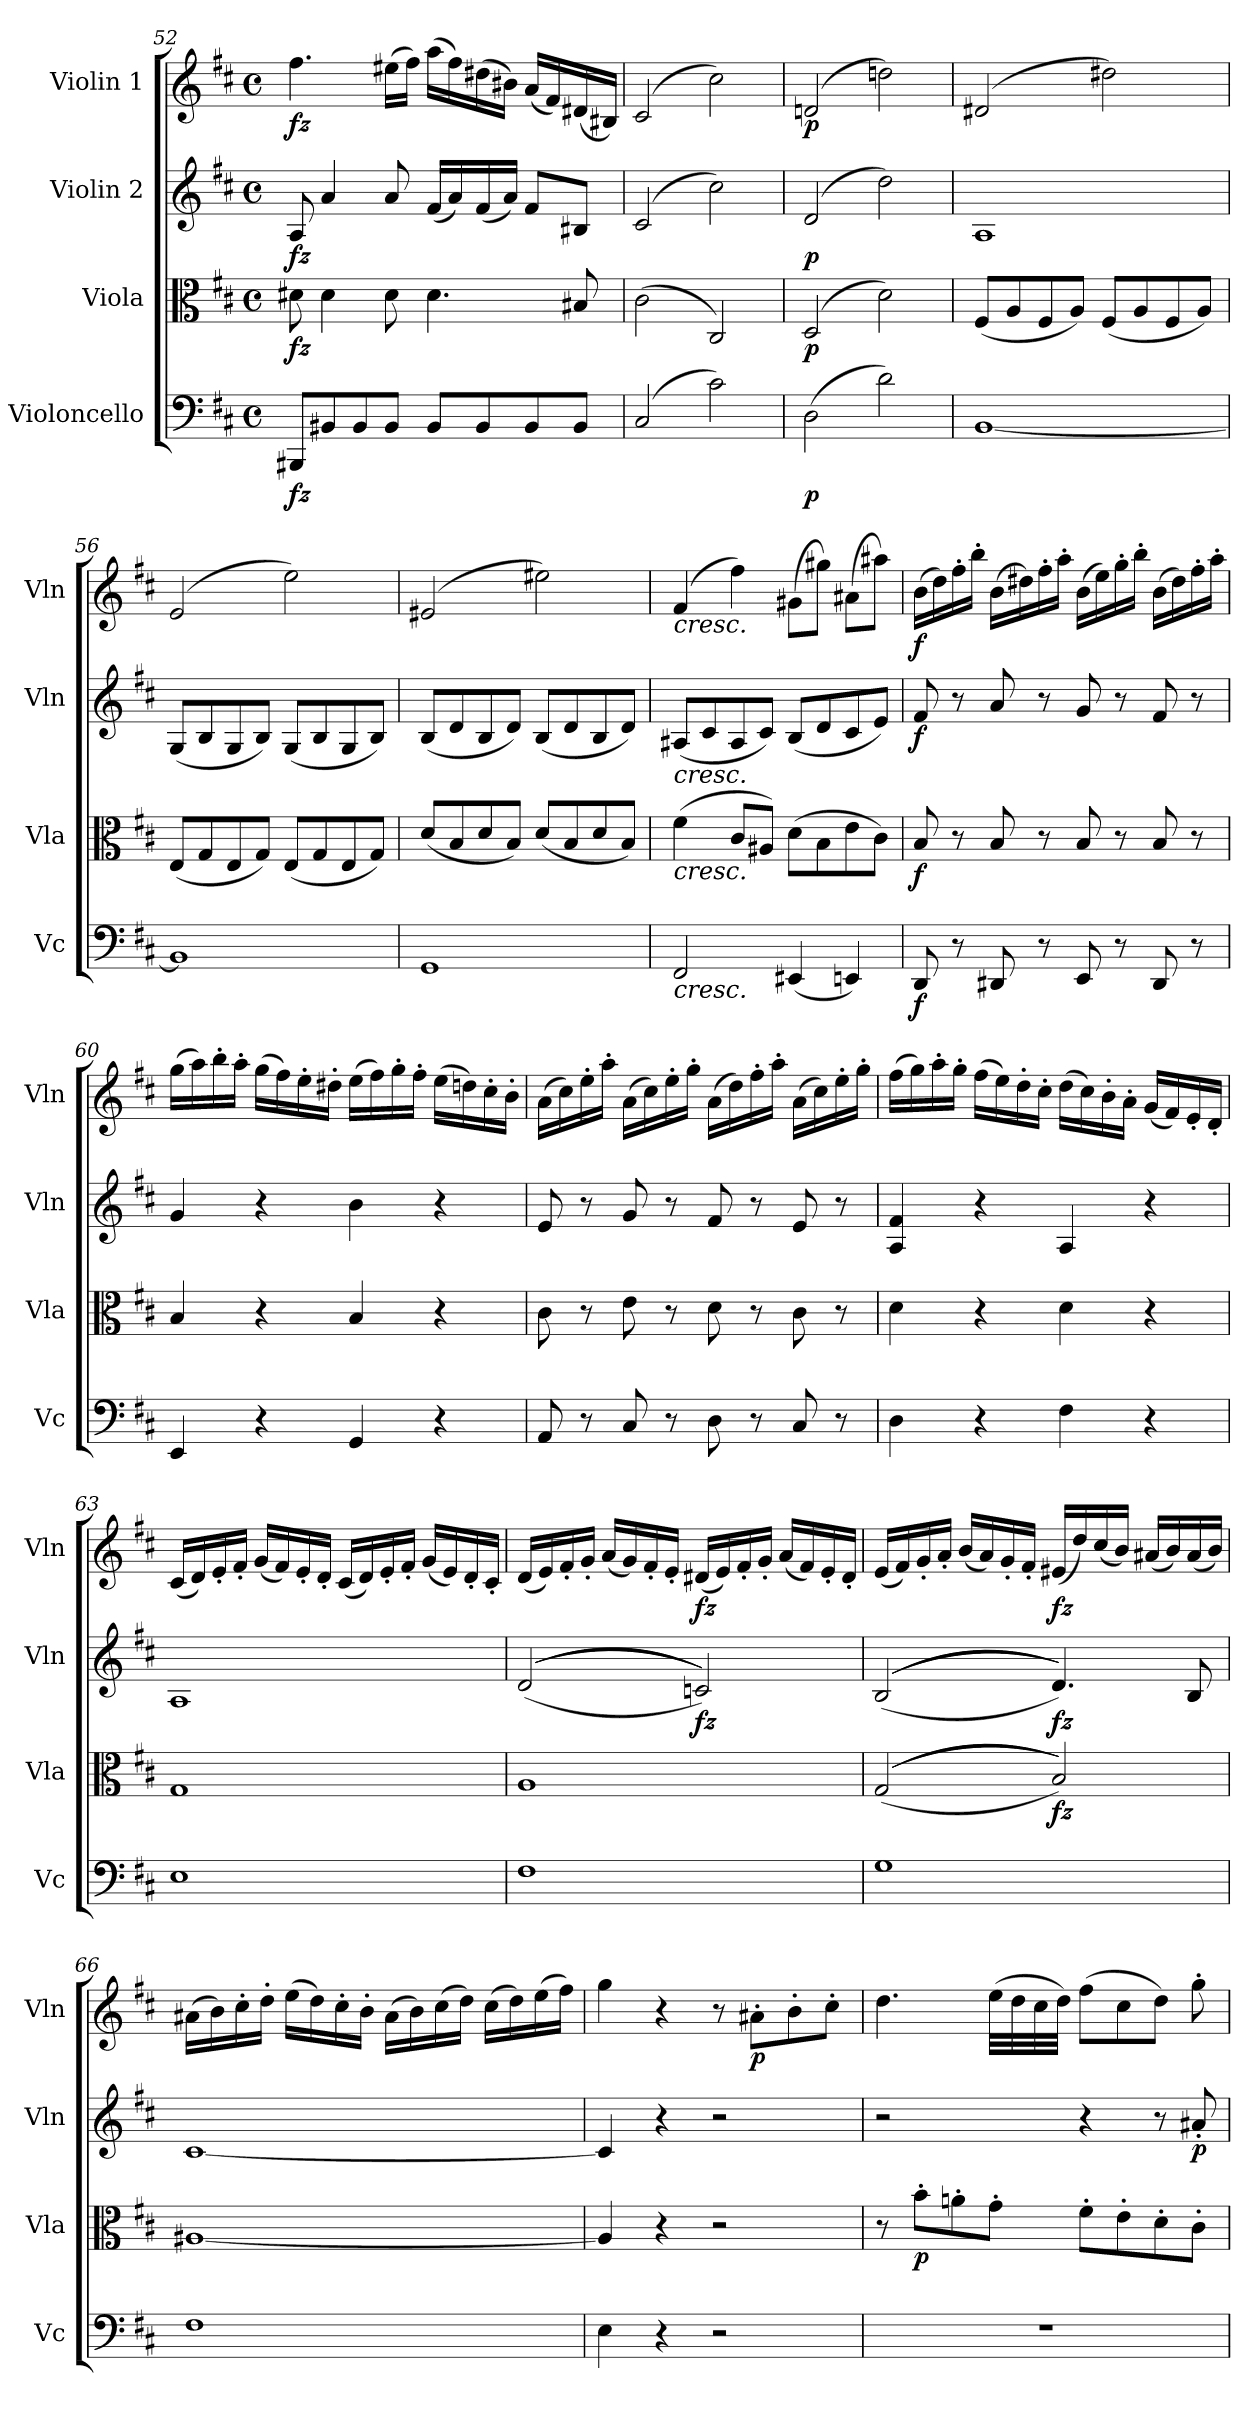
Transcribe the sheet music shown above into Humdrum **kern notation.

**kern	**dynam	**kern	**dynam	**kern	**dynam	**kern	**dynam
*part4	*part4	*part3	*part3	*part2	*part2	*part1	*part1
*staff4	*staff4	*staff3	*staff3	*staff2	*staff2	*staff1	*staff1
*I"Violoncello	*	*I"Viola	*	*I"Violin 2	*	*I"Violin 1	*
*I'Vc	*	*I'Vla	*	*I'Vln	*	*I'Vln	*
*clefF4	*	*clefC3	*	*clefG2	*	*clefG2	*
*k[f#c#]	*	*k[f#c#]	*	*k[f#c#]	*	*k[f#c#]	*
*M4/4	*	*M4/4	*	*M4/4	*	*M4/4	*
*met(c)	*	*met(c)	*	*met(c)	*	*met(c)	*
=52	=52	=52	=52	=52	=52	=52	=52
!	!LO:DY:b	!	!LO:DY:b	!	!LO:DY:b	!	!LO:DY:b
8BBB#X/L	fz	8d#X\	fz	8A/	fz	4.ff#\	fz
8BB#X/	.	4d#\	.	4a/	.	.	.
8BB#/	.	.	.	.	.	.	.
8BB#/J	.	8d#\	.	8a/	.	(>16ee#X\LL	.
.	.	.	.	.	.	16ff#\JJ)	.
8BB#/L	.	4.d#\	.	(<16f#/LL	.	(>16aa\LL	.
.	.	.	.	16a/)	.	16ff#\)	.
8BB#/	.	.	.	(<16f#/	.	(>16dd#X\	.
.	.	.	.	16a/JJ)	.	16b#X\JJ)	.
8BB#/	.	.	.	8f#/L	.	(<16a/LL	.
.	.	.	.	.	.	16f#/)	.
8BB#/J	.	8B#X/	.	8B#X/J	.	(<16d#X/	.
.	.	.	.	.	.	16B#X/JJ)	.
!!LO:LB:g=z
=53	=53	=53	=53	=53	=53	=53	=53
(>2C#/	.	(>2c#\	.	(>2c#/	.	(>2c#/	.
2c#\)	.	2C#/)	.	2cc#\)	.	2cc#\)	.
=54	=54	=54	=54	=54	=54	=54	=54
!	!LO:DY:b	!	!LO:DY:b	!	!LO:DY:b	!	!LO:DY:b
(>2D\	p	(>2D/	p	(>2d/	p	(>2dn/	p
2d\)	.	2d\)	.	2dd\)	.	2ddn\)	.
=55	=55	=55	=55	=55	=55	=55	=55
[1BB	.	(<8F#/L	.	1A	.	(>2d#X/	.
.	.	8A/	.	.	.	.	.
.	.	8F#/	.	.	.	.	.
.	.	8A/J)	.	.	.	.	.
.	.	(<8F#/L	.	.	.	2dd#X\)	.
.	.	8A/	.	.	.	.	.
.	.	8F#/	.	.	.	.	.
.	.	8A/J)	.	.	.	.	.
=56	=56	=56	=56	=56	=56	=56	=56
1BB]	.	(<8E/L	.	(<8G/L	.	(>2e/	.
.	.	8G/	.	8B/	.	.	.
.	.	8E/	.	8G/	.	.	.
.	.	8G/J)	.	8B/J)	.	.	.
.	.	(<8E/L	.	(<8G/L	.	2ee\)	.
.	.	8G/	.	8B/	.	.	.
.	.	8E/	.	8G/	.	.	.
.	.	8G/J)	.	8B/J)	.	.	.
=57	=57	=57	=57	=57	=57	=57	=57
1GG	.	(<8d/L	.	(<8B/L	.	(>2e#X/	.
.	.	8B/	.	8d/	.	.	.
.	.	8d/	.	8B/	.	.	.
.	.	8B/J)	.	8d/J)	.	.	.
.	.	(<8d/L	.	(<8B/L	.	2ee#X\)	.
.	.	8B/	.	8d/	.	.	.
.	.	8d/	.	8B/	.	.	.
.	.	8B/J)	.	8d/J)	.	.	.
=58	=58	=58	=58	=58	=58	=58	=58
!	!	!	!	!	!	!LO:TX:b:i:t=cresc.	!
!	!	!	!	!LO:TX:b:i:t=cresc.	!	!	!
!	!	!LO:TX:b:i:t=cresc.	!	!	!	!	!
!LO:TX:b:i:t=cresc.	!	!	!	!	!	!	!
2FF#/	.	(>4f#\	.	(<8A#X/L	.	(>4f#/	.
.	.	.	.	8c#/	.	.	.
.	.	8c#/L	.	8A#/	.	4ff#\)	.
.	.	8A#X/J)	.	8c#/J)	.	.	.
(<4EE#X/	.	(>8d\L	.	(<8B/L	.	(>8g#X\L	.
.	.	8B\	.	8d/	.	8gg#X\J)	.
4EEn/)	.	8e\	.	8c#/	.	(>8a#X\L	.
.	.	8c#\J)	.	8e/J)	.	8aa#X\J)	.
!!LO:LB:g=z
=59	=59	=59	=59	=59	=59	=59	=59
!	!LO:DY:b	!	!LO:DY:b	!	!LO:DY:b	!	!LO:DY:b
8DD/	f	8B/	f	8f#/	f	(>16b\LL	f
.	.	.	.	.	.	16dd\)	.
8r	.	8r	.	8r	.	16ff#'\	.
.	.	.	.	.	.	16bb'\JJ	.
8DD#X/	.	8B/	.	8a/	.	(>16b\LL	.
.	.	.	.	.	.	16dd#X\)	.
8r	.	8r	.	8r	.	16ff#'\	.
.	.	.	.	.	.	16aa'\JJ	.
8EE/	.	8B/	.	8g/	.	(>16b\LL	.
.	.	.	.	.	.	16ee\)	.
8r	.	8r	.	8r	.	16gg'\	.
.	.	.	.	.	.	16bb'\JJ	.
8DD#/	.	8B/	.	8f#/	.	(>16b\LL	.
.	.	.	.	.	.	16dd#\)	.
8r	.	8r	.	8r	.	16ff#'\	.
.	.	.	.	.	.	16aa'\JJ	.
=60	=60	=60	=60	=60	=60	=60	=60
4EE/	.	4B/	.	4g/	.	(>16gg\LL	.
.	.	.	.	.	.	16aa\)	.
.	.	.	.	.	.	16bb'\	.
.	.	.	.	.	.	16aa'\JJ	.
4r	.	4r	.	4r	.	(>16gg\LL	.
.	.	.	.	.	.	16ff#\)	.
.	.	.	.	.	.	16ee'\	.
.	.	.	.	.	.	16dd#X'\JJ	.
4GG/	.	4B/	.	4b\	.	(>16ee\LL	.
.	.	.	.	.	.	16ff#\)	.
.	.	.	.	.	.	16gg'\	.
.	.	.	.	.	.	16ff#'\JJ	.
4r	.	4r	.	4r	.	(>16ee\LL	.
.	.	.	.	.	.	16ddn\)	.
.	.	.	.	.	.	16cc#'\	.
.	.	.	.	.	.	16b'\JJ	.
=61	=61	=61	=61	=61	=61	=61	=61
8AA/	.	8c#\	.	8e/	.	(>16a\LL	.
.	.	.	.	.	.	16cc#\)	.
8r	.	8r	.	8r	.	16ee'\	.
.	.	.	.	.	.	16aa'\JJ	.
8C#/	.	8e\	.	8g/	.	(>16a\LL	.
.	.	.	.	.	.	16cc#\)	.
8r	.	8r	.	8r	.	16ee'\	.
.	.	.	.	.	.	16gg'\JJ	.
8D\	.	8d\	.	8f#/	.	(>16a\LL	.
.	.	.	.	.	.	16dd\)	.
8r	.	8r	.	8r	.	16ff#'\	.
.	.	.	.	.	.	16aa'\JJ	.
8C#/	.	8c#\	.	8e/	.	(>16a\LL	.
.	.	.	.	.	.	16cc#\)	.
8r	.	8r	.	8r	.	16ee'\	.
.	.	.	.	.	.	16gg'\JJ	.
!!LO:PB:g=z
=62	=62	=62	=62	=62	=62	=62	=62
4D\	.	4d\	.	4A/ 4f#/	.	(>16ff#\LL	.
.	.	.	.	.	.	16gg\)	.
.	.	.	.	.	.	16aa'\	.
.	.	.	.	.	.	16gg'\JJ	.
4r	.	4r	.	4r	.	(>16ff#\LL	.
.	.	.	.	.	.	16ee\)	.
.	.	.	.	.	.	16dd'\	.
.	.	.	.	.	.	16cc#'\JJ	.
4F#\	.	4d\	.	4A/	.	(>16dd\LL	.
.	.	.	.	.	.	16cc#\)	.
.	.	.	.	.	.	16b'\	.
.	.	.	.	.	.	16a'\JJ	.
4r	.	4r	.	4r	.	(<16g/LL	.
.	.	.	.	.	.	16f#/)	.
.	.	.	.	.	.	16e'/	.
.	.	.	.	.	.	16d'/JJ	.
=63	=63	=63	=63	=63	=63	=63	=63
1E	.	1G	.	1A	.	(<16c#/LL	.
.	.	.	.	.	.	16d/)	.
.	.	.	.	.	.	16e'/	.
.	.	.	.	.	.	16f#'/JJ	.
.	.	.	.	.	.	(<16g/LL	.
.	.	.	.	.	.	16f#/)	.
.	.	.	.	.	.	16e'/	.
.	.	.	.	.	.	16d'/JJ	.
.	.	.	.	.	.	(<16c#/LL	.
.	.	.	.	.	.	16d/)	.
.	.	.	.	.	.	16e'/	.
.	.	.	.	.	.	16f#'/JJ	.
.	.	.	.	.	.	(<16g/LL	.
.	.	.	.	.	.	16e/)	.
.	.	.	.	.	.	16d'/	.
.	.	.	.	.	.	16c#'/JJ	.
=64	=64	=64	=64	=64	=64	=64	=64
1F#	.	1A	.	(<(<(<(<2d/	.	(<16d/LL	.
.	.	.	.	.	.	16e/)	.
.	.	.	.	.	.	16f#'/	.
.	.	.	.	.	.	16g'/JJ	.
.	.	.	.	.	.	(<16a/LL	.
.	.	.	.	.	.	16g/)	.
.	.	.	.	.	.	16f#'/	.
.	.	.	.	.	.	16e'/JJ	.
!	!	!	!	!	!LO:DY:b	!	!LO:DY:b
.	.	.	.	2cn/))))	fz	(<16d#X/LL	fz
.	.	.	.	.	.	16e/)	.
.	.	.	.	.	.	16f#'/	.
.	.	.	.	.	.	16g'/JJ	.
.	.	.	.	.	.	(<16a/LL	.
.	.	.	.	.	.	16f#/)	.
.	.	.	.	.	.	16e'/	.
.	.	.	.	.	.	16d#'/JJ	.
!!LO:LB:g=z
=65	=65	=65	=65	=65	=65	=65	=65
1G	.	(<(<(<(<2G/	.	(<(<(<(<2B/	.	(<16e/LL	.
.	.	.	.	.	.	16f#/)	.
.	.	.	.	.	.	16g'/	.
.	.	.	.	.	.	16a'/JJ	.
.	.	.	.	.	.	(<16b/LL	.
.	.	.	.	.	.	16a/)	.
.	.	.	.	.	.	16g'/	.
.	.	.	.	.	.	16f#'/JJ	.
!	!	!	!LO:DY:b	!	!LO:DY:b	!	!LO:DY:b
.	.	2B/))))	fz	4.d/))))	fz	(<16e#X/LL	fz
.	.	.	.	.	.	16dd/)	.
.	.	.	.	.	.	(<16cc#/	.
.	.	.	.	.	.	16b/JJ)	.
.	.	.	.	.	.	(<16a#X/LL	.
.	.	.	.	.	.	16b/)	.
.	.	.	.	8B/	.	(<16a#/	.
.	.	.	.	.	.	16b/JJ)	.
=66	=66	=66	=66	=66	=66	=66	=66
1F#	.	[1A#X	.	[1c#	.	(>16a#X\LL	.
.	.	.	.	.	.	16b\)	.
.	.	.	.	.	.	16cc#'\	.
.	.	.	.	.	.	16dd'\JJ	.
.	.	.	.	.	.	(>16ee\LL	.
.	.	.	.	.	.	16dd\)	.
.	.	.	.	.	.	16cc#'\	.
.	.	.	.	.	.	16b'\JJ	.
.	.	.	.	.	.	(>16a#\LL	.
.	.	.	.	.	.	16b\)	.
.	.	.	.	.	.	(>16cc#\	.
.	.	.	.	.	.	16dd\JJ)	.
.	.	.	.	.	.	(>16cc#\LL	.
.	.	.	.	.	.	16dd\)	.
.	.	.	.	.	.	(>16ee\	.
.	.	.	.	.	.	16ff#\JJ)	.
=67	=67	=67	=67	=67	=67	=67	=67
4E\	.	4A#/]	.	4c#/]	.	4gg\	.
4r	.	4r	.	4r	.	4r	.
2r	.	2r	.	2r	.	8r	.
!	!	!	!	!	!	!	!LO:DY:b
.	.	.	.	.	.	8a#X'\L	p
.	.	.	.	.	.	8b'\	.
.	.	.	.	.	.	8cc#'\J	.
=68	=68	=68	=68	=68	=68	=68	=68
1r	.	8r	.	2r	.	4.dd\	.
!	!	!	!LO:DY:b	!	!	!	!
.	.	8b'\L	p	.	.	.	.
.	.	8an'\	.	.	.	.	.
.	.	8g'\J	.	.	.	(>32ee\LLL	.
.	.	.	.	.	.	32dd\	.
.	.	.	.	.	.	32cc#\	.
.	.	.	.	.	.	32dd\JJJ)	.
.	.	8f#'\L	.	4r	.	(>8ff#\L	.
.	.	8e'\	.	.	.	8cc#\	.
.	.	8d'\	.	8r	.	8dd\J)	.
!	!	!	!	!	!LO:DY:b	!	!
.	.	8c#'\J	.	8a#X'/	p	8gg'\	.
=	=	=	=	=	=	=	=
*-	*-	*-	*-	*-	*-	*-	*-
